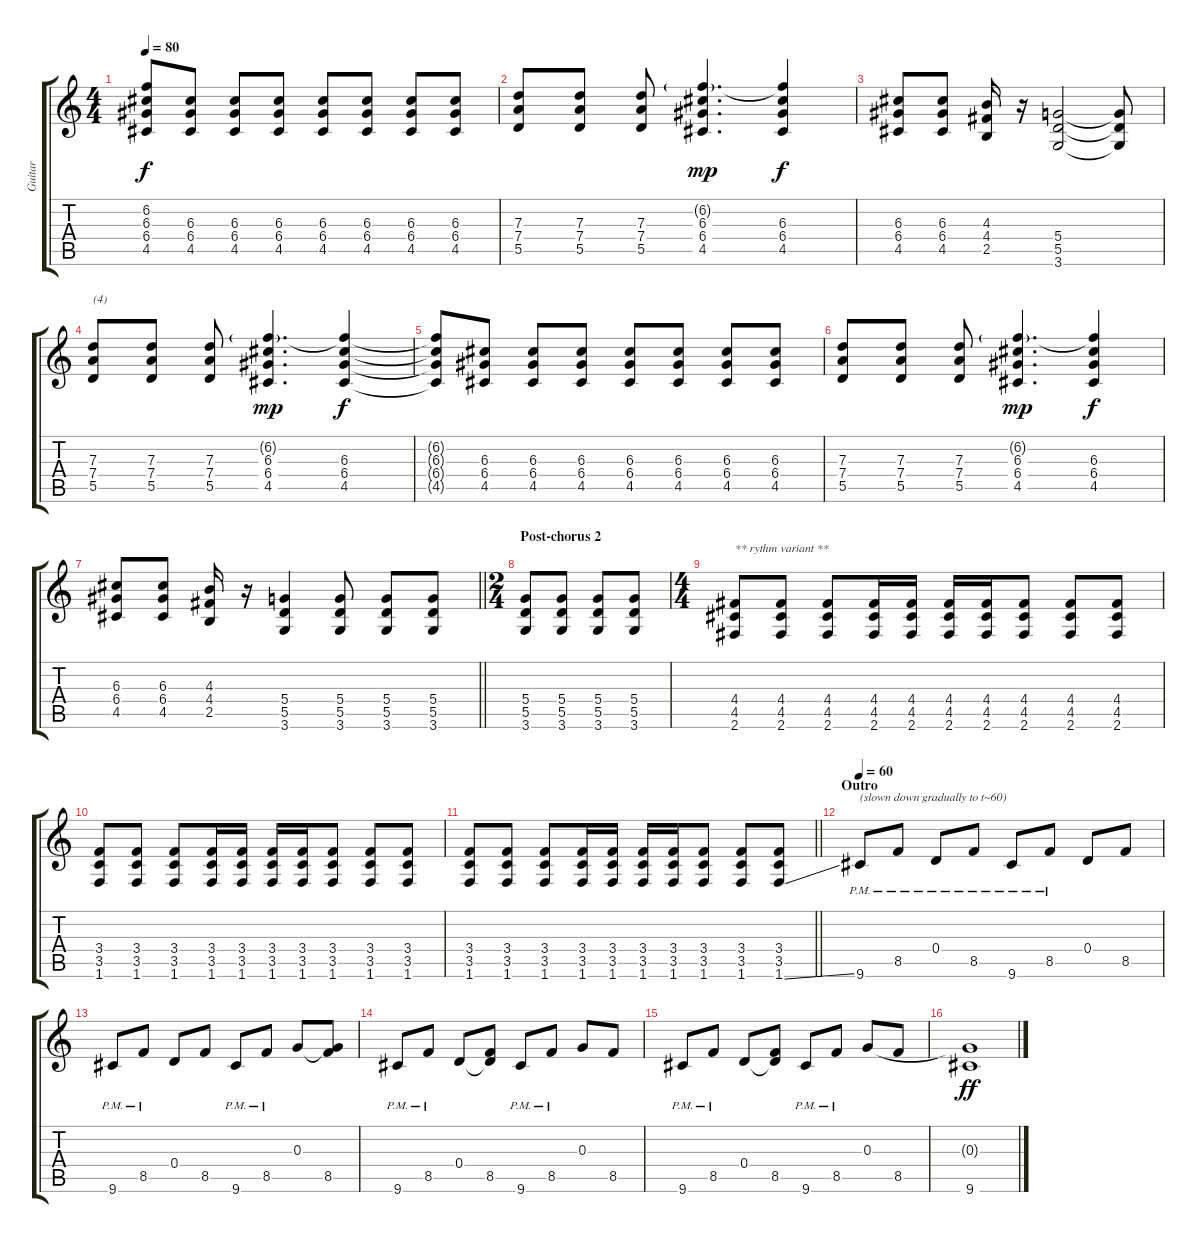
\track ("Guitar" "Guitar") {instrument distortionguitar}
\staff {score tabs}
\tuning (E4 B3 G3 D3 A2 E2) {hide}
\ts (4 4)
\tempo 80
\clef g2
\ks c
(6.2{t} 6.3{t} 6.4{t} 4.5{t}).8{dy f} (6.3 6.4 4.5).8 (6.3 6.4 4.5).8 (6.3 6.4 4.5).8 (6.3 6.4 4.5).8 (6.3 6.4 4.5).8 (6.3 6.4 4.5).8 (6.3 6.4 4.5).8 |
(7.3 7.4 5.5).8 (7.3 7.4 5.5).8 (7.3 7.4 5.5).8 (6.2{g} 6.3 6.4 4.5).4{d dy mp} (6.2{t} 6.3 6.4 4.5).4{dy f} |
(6.3 6.4 4.5).8 (6.3 6.4 4.5).8 (4.3 4.4 2.5).16 r.16 (5.4 5.5 3.6).2 (5.4{t} 5.5{t} 3.6{t}).8 |
(7.3 7.4 5.5).8{txt "(4)"} (7.3 7.4 5.5).8 (7.3 7.4 5.5).8 (6.2{g} 6.3 6.4 4.5).4{d dy mp} (6.2{t} 6.3 6.4 4.5).4{dy f} |
(6.2{t} 6.3{t} 6.4{t} 4.5{t}).8 (6.3 6.4 4.5).8 (6.3 6.4 4.5).8 (6.3 6.4 4.5).8 (6.3 6.4 4.5).8 (6.3 6.4 4.5).8 (6.3 6.4 4.5).8 (6.3 6.4 4.5).8 |
(7.3 7.4 5.5).8 (7.3 7.4 5.5).8 (7.3 7.4 5.5).8 (6.2{g} 6.3 6.4 4.5).4{d dy mp} (6.2{t} 6.3 6.4 4.5).4{dy f} |
\barLineRight lightlight
(6.3 6.4 4.5).8 (6.3 6.4 4.5).8 (4.3 4.4 2.5).16 r.16 (5.4 5.5 3.6).4 (5.4 5.5 3.6).8 (5.4 5.5 3.6).8 (5.4 5.5 3.6).8 |
\ts (2 4)
\section ("" "Post-chorus 2")
(5.4 5.5 3.6).8 (5.4 5.5 3.6).8 (5.4 5.5 3.6).8 (5.4 5.5 3.6).8 |
\ts (4 4)
(4.4 4.5 2.6).8{txt "** rythm variant **"} (4.4 4.5 2.6).8 (4.4 4.5 2.6).8 (4.4 4.5 2.6).16 (4.4 4.5 2.6).16 (4.4 4.5 2.6).16 (4.4 4.5 2.6).16 (4.4 4.5 2.6).8 (4.4 4.5 2.6).8 (4.4 4.5 2.6).8 |
(3.4 3.5 1.6).8 (3.4 3.5 1.6).8 (3.4 3.5 1.6).8 (3.4 3.5 1.6).16 (3.4 3.5 1.6).16 (3.4 3.5 1.6).16 (3.4 3.5 1.6).16 (3.4 3.5 1.6).8 (3.4 3.5 1.6).8 (3.4 3.5 1.6).8 |
\barLineRight lightlight
(3.4 3.5 1.6).8 (3.4 3.5 1.6).8 (3.4 3.5 1.6).8 (3.4 3.5 1.6).16 (3.4 3.5 1.6).16 (3.4 3.5 1.6).16 (3.4 3.5 1.6).16 (3.4 3.5 1.6).8 (3.4 3.5 1.6).8 (3.4 3.5 1.6{ss}).8 |
\section ("" "Outro")
\tempo 60
9.6{pm}.8{txt "(slown down gradually to t~60)"} 8.5{pm}.8 0.4{pm}.8 8.5{pm}.8 9.6{pm}.8 8.5{pm}.8 0.4.8 8.5.8 |
9.6{pm}.8 8.5{pm}.8 0.4.8 8.5.8 9.6{pm}.8 8.5{pm}.8 0.3.8 (0.3{t} 8.5).8 |
9.6{pm}.8 8.5{pm}.8 0.4.8 (0.4{t} 8.5).8 9.6{pm}.8 8.5{pm}.8 0.3.8 8.5.8 |
9.6{pm}.8 8.5{pm}.8 0.4.8 (0.4{t} 8.5).8 9.6{pm}.8 8.5{pm}.8 0.3.8 8.5.8 |
(0.3{t} 9.6).1{dy ff}
